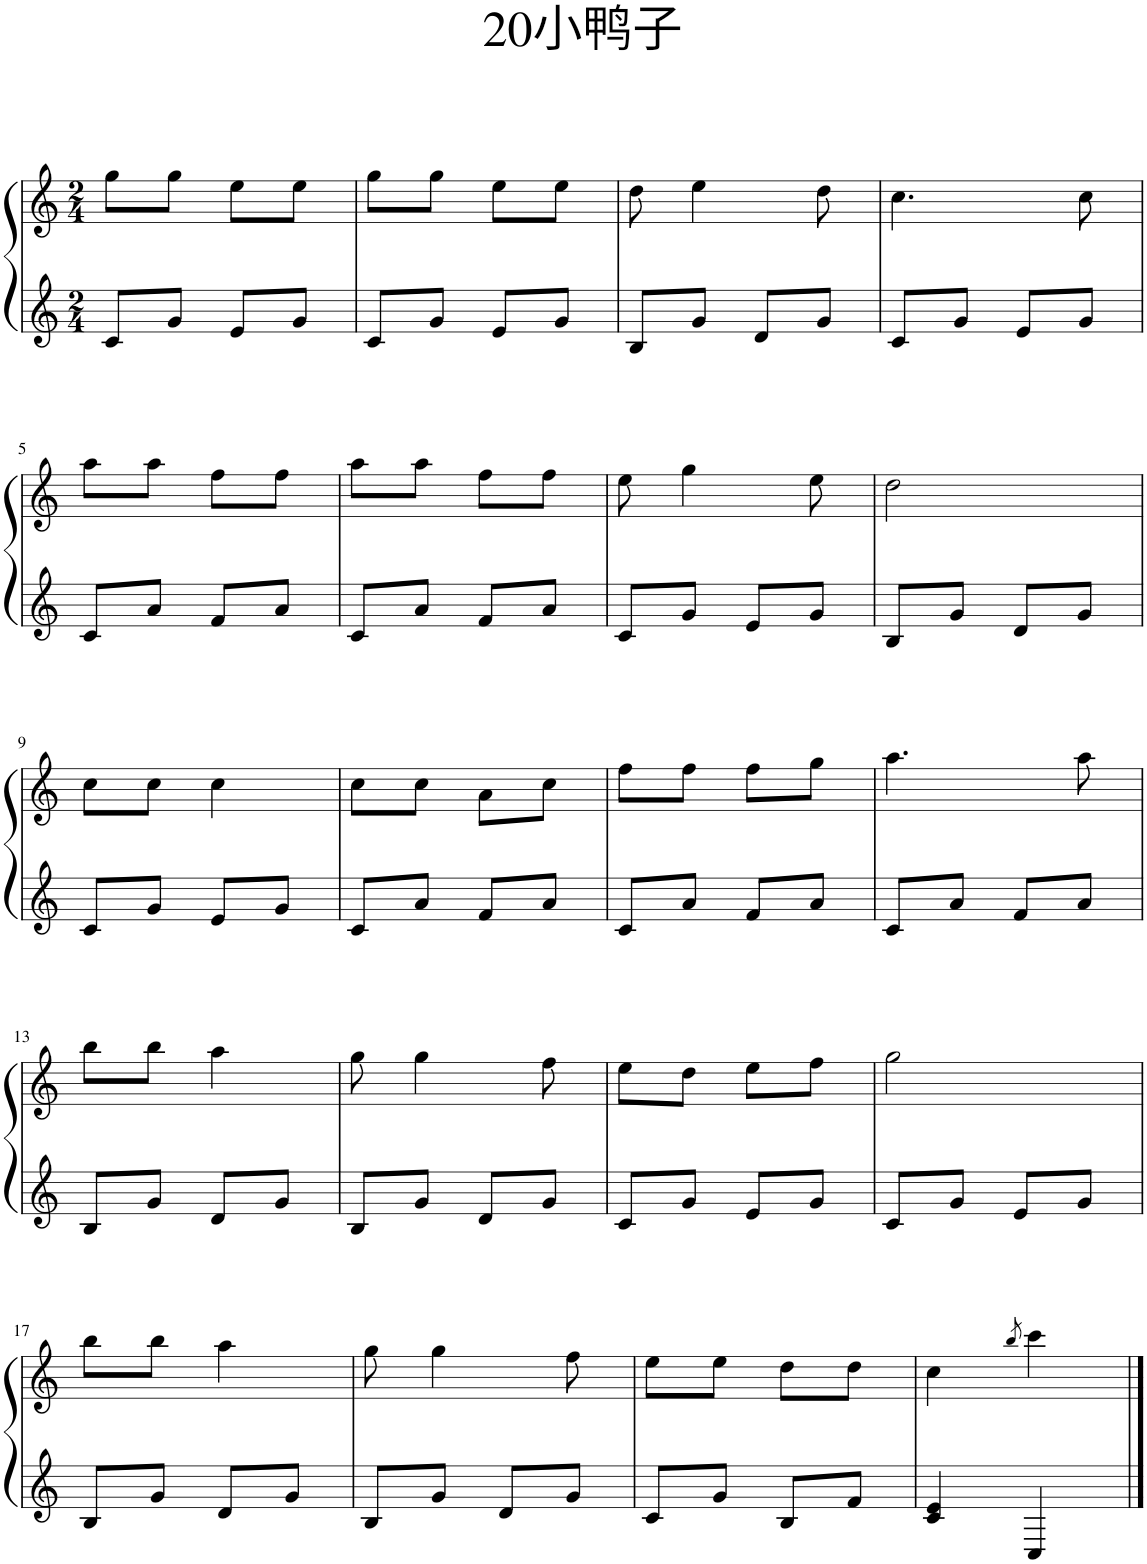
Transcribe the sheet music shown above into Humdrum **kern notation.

**kern	**kern
*part1	*part1
*staff2	*staff1
*I"钢琴	*
*clefG2	*clefG2
*k[]	*k[]
*M2/4	*M2/4
=1	=1
8c/L	8gg\L
8g/J	8gg\J
8e/L	8ee\L
8g/J	8ee\J
=2	=2
8c/L	8gg\L
8g/J	8gg\J
8e/L	8ee\L
8g/J	8ee\J
=3	=3
8B/L	8dd\
8g/J	4ee\
8d/L	.
8g/J	8dd\
=4	=4
8c/L	4.cc\
8g/J	.
8e/L	.
8g/J	8cc\
!!LO:LB:g=z
=5	=5
8c/L	8aa\L
8a/J	8aa\J
8f/L	8ff\L
8a/J	8ff\J
=6	=6
8c/L	8aa\L
8a/J	8aa\J
8f/L	8ff\L
8a/J	8ff\J
=7	=7
8c/L	8ee\
8g/J	4gg\
8e/L	.
8g/J	8ee\
=8	=8
8B/L	2dd\
8g/J	.
8d/L	.
8g/J	.
!!LO:LB:g=z
=9	=9
8c/L	8cc\L
8g/J	8cc\J
8e/L	4cc\
8g/J	.
=10	=10
8c/L	8cc\L
8a/J	8cc\J
8f/L	8a\L
8a/J	8cc\J
=11	=11
8c/L	8ff\L
8a/J	8ff\J
8f/L	8ff\L
8a/J	8gg\J
=12	=12
8c/L	4.aa\
8a/J	.
8f/L	.
8a/J	8aa\
!!LO:LB:g=z
=13	=13
8B/L	8bb\L
8g/J	8bb\J
8d/L	4aa\
8g/J	.
=14	=14
8B/L	8gg\
8g/J	4gg\
8d/L	.
8g/J	8ff\
=15	=15
8c/L	8ee\L
8g/J	8dd\J
8e/L	8ee\L
8g/J	8ff\J
=16	=16
8c/L	2gg\
8g/J	.
8e/L	.
8g/J	.
!!LO:LB:g=z
=17	=17
8B/L	8bb\L
8g/J	8bb\J
8d/L	4aa\
8g/J	.
=18	=18
8B/L	8gg\
8g/J	4gg\
8d/L	.
8g/J	8ff\
=19	=19
8c/L	8ee\L
8g/J	8ee\J
8B/L	8dd\L
8f/J	8dd\J
=20	=20
4c/ 4e/	4cc\
.	8qbb/
4C/	4ccc\
==	==
*-	*-
